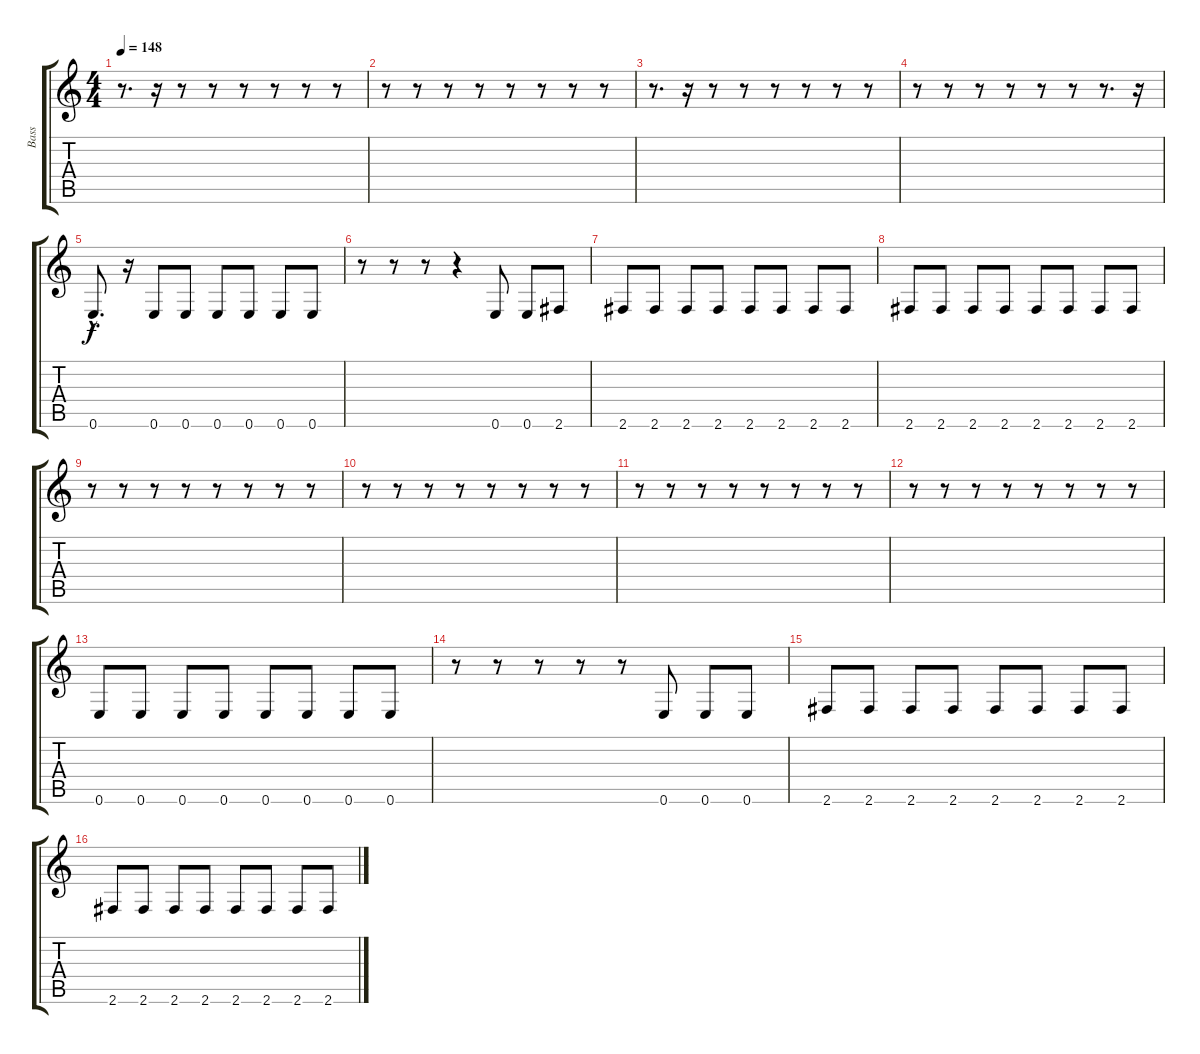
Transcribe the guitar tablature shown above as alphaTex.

\track ("Bass" "Bass") {instrument electricbassfinger}
\staff {score tabs}
\tuning (E4 B3 G3 D3 A2 E2) {hide}
\ts (4 4)
\tempo 148
\clef g2
\ks c
r.8{d dy f} r.16 r.8 r.8 r.8 r.8 r.8 r.8 |
r.8 r.8 r.8 r.8 r.8 r.8 r.8 r.8 |
r.8{d} r.16 r.8 r.8 r.8 r.8 r.8 r.8 |
r.8 r.8 r.8 r.8 r.8 r.8 r.8{d} r.16 |
0.6{hac}.8{d} r.16 0.6.8 0.6.8 0.6.8 0.6.8 0.6.8 0.6.8 |
r.8 r.8 r.8 r.4 0.6.8 0.6.8 2.6.8 |
2.6.8 2.6.8 2.6.8 2.6.8 2.6.8 2.6.8 2.6.8 2.6.8 |
2.6.8 2.6.8 2.6.8 2.6.8 2.6.8 2.6.8 2.6.8 2.6.8 |
r.8 r.8 r.8 r.8 r.8 r.8 r.8 r.8 |
r.8 r.8 r.8 r.8 r.8 r.8 r.8 r.8 |
r.8 r.8 r.8 r.8 r.8 r.8 r.8 r.8 |
r.8 r.8 r.8 r.8 r.8 r.8 r.8 r.8 |
0.6.8 0.6.8 0.6.8 0.6.8 0.6.8 0.6.8 0.6.8 0.6.8 |
r.8 r.8 r.8 r.8 r.8 0.6.8 0.6.8 0.6.8 |
2.6.8 2.6.8 2.6.8 2.6.8 2.6.8 2.6.8 2.6.8 2.6.8 |
2.6.8 2.6.8 2.6.8 2.6.8 2.6.8 2.6.8 2.6.8 2.6.8
